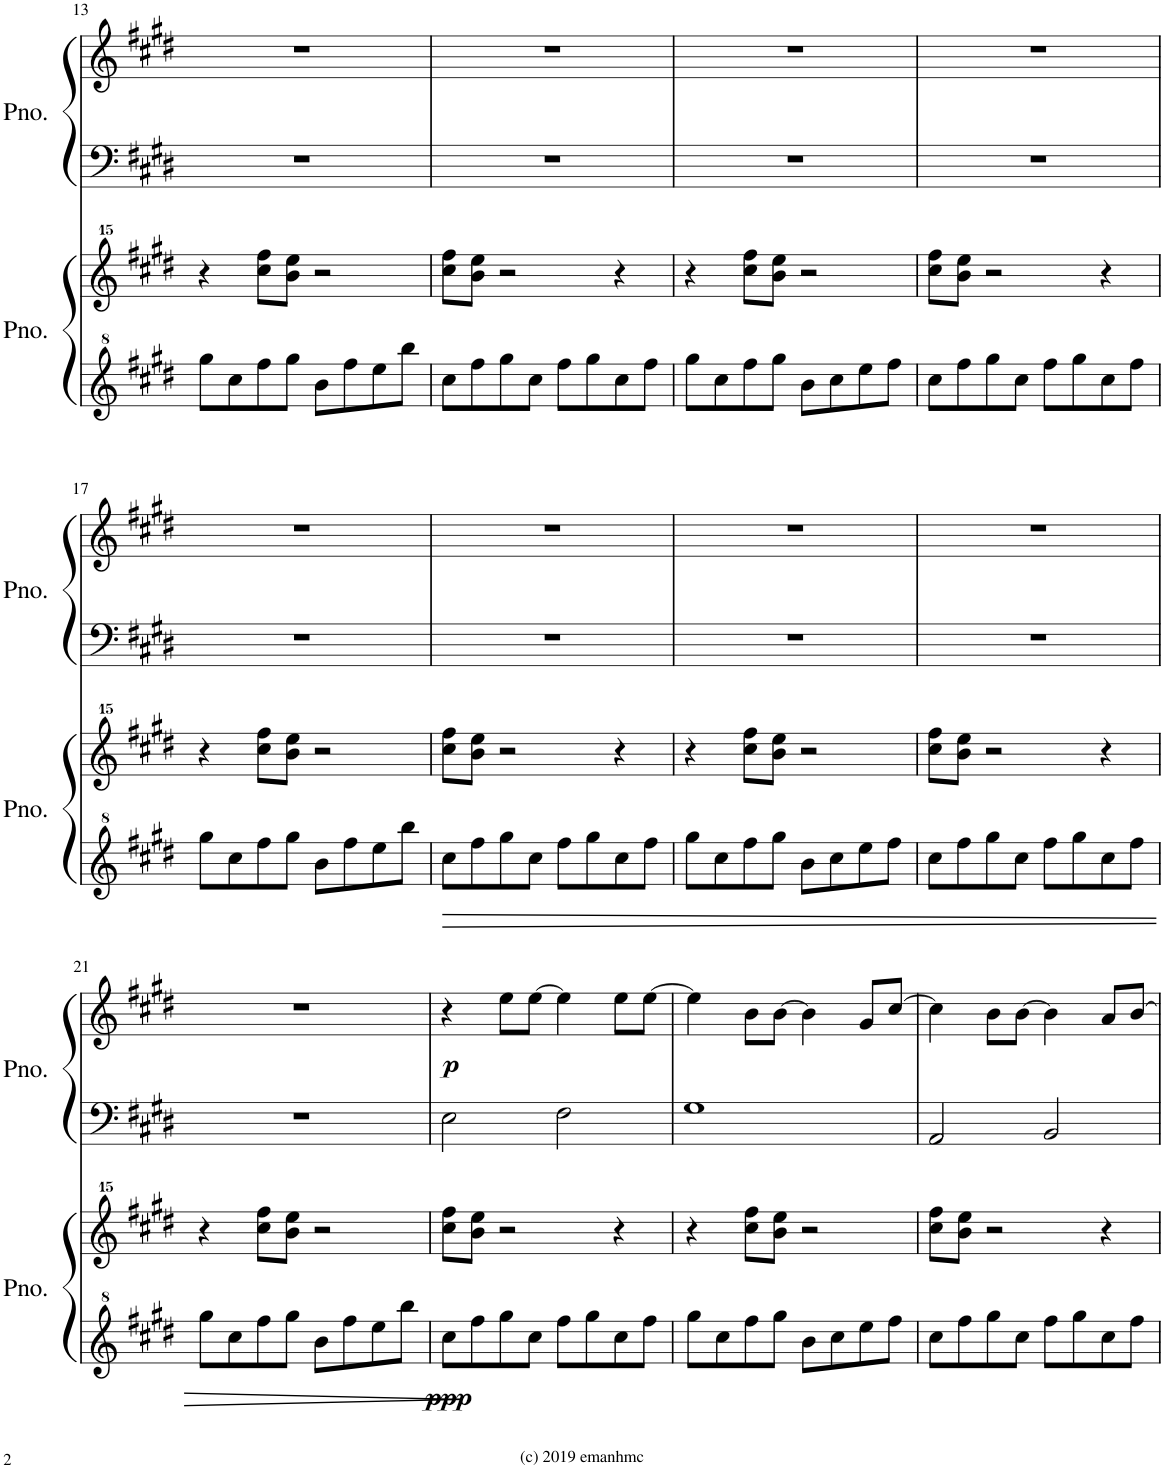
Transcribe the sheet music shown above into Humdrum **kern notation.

**kern	**kern	**dynam	**kern	**kern	**dynam
*part2	*part2	*part2	*part1	*part1	*part1
*staff4	*staff3	*staff3/4	*staff2	*staff1	*staff1/2
*I"Grand Piano	*	*	*I"Piano	*	*
*I'Pno.	*	*	*I'Pno.	*	*
!!LO:PB:g=z
*clefG^2	*clefG^^2	*	*clefF4	*clefG2	*
*k[f#c#g#d#]	*k[f#c#g#d#]	*	*k[f#c#g#d#]	*k[f#c#g#d#]	*
*M4/4	*M4/4	*	*M4/4	*M4/4	*
*met(c)	*met(c)	*	*met(c)	*met(c)	*
=13	=13	=13	=13	=13	=13
8ggg#\L	4r	.	1r	1r	.
8ccc#\	.	.	.	.	.
8fff#\	8cccc#\ 8ffff#\L	.	.	.	.
8ggg#\J	8bbb\ 8eeee\J	.	.	.	.
8bb\L	2r	.	.	.	.
8fff#\	.	.	.	.	.
8eee\	.	.	.	.	.
8bbb\J	.	.	.	.	.
=14	=14	=14	=14	=14	=14
8ccc#\L	8cccc#\ 8ffff#\L	.	1r	1r	.
8fff#\	8bbb\ 8eeee\J	.	.	.	.
8ggg#\	2r	.	.	.	.
8ccc#\J	.	.	.	.	.
8fff#\L	.	.	.	.	.
8ggg#\	.	.	.	.	.
8ccc#\	4r	.	.	.	.
8fff#\J	.	.	.	.	.
=15	=15	=15	=15	=15	=15
8ggg#\L	4r	.	1r	1r	.
8ccc#\	.	.	.	.	.
8fff#\	8cccc#\ 8ffff#\L	.	.	.	.
8ggg#\J	8bbb\ 8eeee\J	.	.	.	.
8bb\L	2r	.	.	.	.
8ccc#\	.	.	.	.	.
8eee\	.	.	.	.	.
8fff#\J	.	.	.	.	.
=16	=16	=16	=16	=16	=16
8ccc#\L	8cccc#\ 8ffff#\L	.	1r	1r	.
8fff#\	8bbb\ 8eeee\J	.	.	.	.
8ggg#\	2r	.	.	.	.
8ccc#\J	.	.	.	.	.
8fff#\L	.	.	.	.	.
8ggg#\	.	.	.	.	.
8ccc#\	4r	.	.	.	.
8fff#\J	.	.	.	.	.
!!LO:LB:g=z
=17	=17	=17	=17	=17	=17
8ggg#\L	4r	.	1r	1r	.
8ccc#\	.	.	.	.	.
8fff#\	8cccc#\ 8ffff#\L	.	.	.	.
8ggg#\J	8bbb\ 8eeee\J	.	.	.	.
8bb\L	2r	.	.	.	.
8fff#\	.	.	.	.	.
8eee\	.	.	.	.	.
8bbb\J	.	.	.	.	.
=18	=18	=18	=18	=18	=18
8ccc#\L	8cccc#\ 8ffff#\L	.	1r	1r	.
8fff#\	8bbb\ 8eeee\J	.	.	.	.
8ggg#\	2r	.	.	.	.
8ccc#\J	.	.	.	.	.
8fff#\L	.	.	.	.	.
8ggg#\	.	.	.	.	.
8ccc#\	4r	.	.	.	.
8fff#\J	.	.	.	.	.
=19	=19	=19	=19	=19	=19
8ggg#\L	4r	.	1r	1r	.
8ccc#\	.	.	.	.	.
8fff#\	8cccc#\ 8ffff#\L	.	.	.	.
8ggg#\J	8bbb\ 8eeee\J	.	.	.	.
8bb\L	2r	.	.	.	.
8ccc#\	.	.	.	.	.
8eee\	.	.	.	.	.
8fff#\J	.	.	.	.	.
=20	=20	=20	=20	=20	=20
8ccc#\L	8cccc#\ 8ffff#\L	.	1r	1r	.
8fff#\	8bbb\ 8eeee\J	.	.	.	.
8ggg#\	2r	.	.	.	.
8ccc#\J	.	.	.	.	.
8fff#\L	.	.	.	.	.
8ggg#\	.	.	.	.	.
8ccc#\	4r	.	.	.	.
8fff#\J	.	.	.	.	.
!!LO:LB:g=z
=21	=21	=21	=21	=21	=21
8ggg#\L	4r	.	1r	1r	.
8ccc#\	.	.	.	.	.
8fff#\	8cccc#\ 8ffff#\L	.	.	.	.
8ggg#\J	8bbb\ 8eeee\J	.	.	.	.
8bb\L	2r	.	.	.	.
8fff#\	.	.	.	.	.
8eee\	.	.	.	.	.
8bbb\J	.	.	.	.	.
=22	=22	=22	=22	=22	=22
!	!	!LO:DY:b=2	!	!	!LO:DY:b
8ccc#\L	8cccc#\ 8ffff#\L	ppp	2E\	4r	p
8fff#\	8bbb\ 8eeee\J	.	.	.	.
8ggg#\	2r	.	.	8ee\L	.
8ccc#\J	.	.	.	[8ee\J	.
8fff#\L	.	.	2F#\	4ee\]	.
8ggg#\	.	.	.	.	.
8ccc#\	4r	.	.	8ee\L	.
8fff#\J	.	.	.	[8ee\J	.
=23	=23	=23	=23	=23	=23
8ggg#\L	4r	.	1G#	4ee\]	.
8ccc#\	.	.	.	.	.
8fff#\	8cccc#\ 8ffff#\L	.	.	8b\L	.
8ggg#\J	8bbb\ 8eeee\J	.	.	[8b\J	.
8bb\L	2r	.	.	4b\]	.
8ccc#\	.	.	.	.	.
8eee\	.	.	.	8g#/L	.
8fff#\J	.	.	.	[8cc#/J	.
=24	=24	=24	=24	=24	=24
8ccc#\L	8cccc#\ 8ffff#\L	.	2AA/	4cc#\]	.
8fff#\	8bbb\ 8eeee\J	.	.	.	.
8ggg#\	2r	.	.	8b\L	.
8ccc#\J	.	.	.	[8b\J	.
8fff#\L	.	.	2BB/	4b\]	.
8ggg#\	.	.	.	.	.
8ccc#\	4r	.	.	8a/L	.
8fff#\J	.	.	.	[8b/J	.
=	=	=	=	=	=
*-	*-	*-	*-	*-	*-
